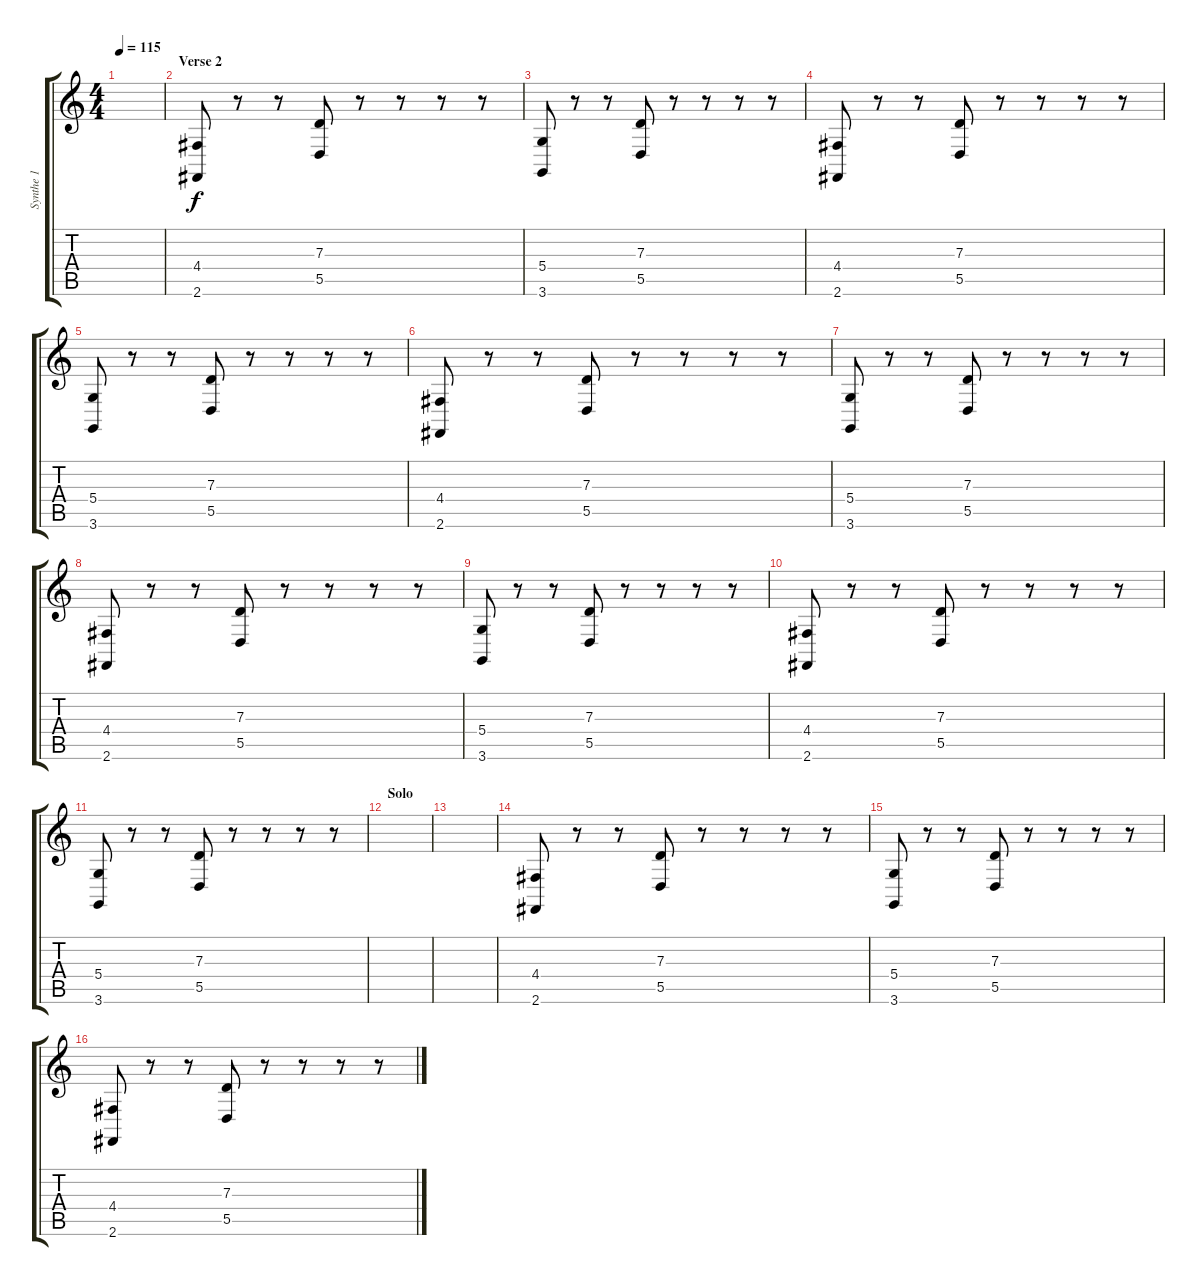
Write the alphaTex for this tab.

\track ("Synthe 1" "Synthe 1") {instrument trumpet}
\staff {score tabs}
\tuning (E4 B3 G3 D3 A2 E2) {hide}
\ts (4 4)
\tempo 115
\clef g2
\ks c
|
\section ("" "Verse 2")
(4.4 2.6).8 r.8 r.8 (7.3 5.5).8 r.8 r.8 r.8 r.8 |
(5.4 3.6).8 r.8 r.8 (7.3 5.5).8 r.8 r.8 r.8 r.8 |
(4.4 2.6).8 r.8 r.8 (7.3 5.5).8 r.8 r.8 r.8 r.8 |
(5.4 3.6).8 r.8 r.8 (7.3 5.5).8 r.8 r.8 r.8 r.8 |
(4.4 2.6).8 r.8 r.8 (7.3 5.5).8 r.8 r.8 r.8 r.8 |
(5.4 3.6).8 r.8 r.8 (7.3 5.5).8 r.8 r.8 r.8 r.8 |
(4.4 2.6).8 r.8 r.8 (7.3 5.5).8 r.8 r.8 r.8 r.8 |
(5.4 3.6).8 r.8 r.8 (7.3 5.5).8 r.8 r.8 r.8 r.8 |
(4.4 2.6).8 r.8 r.8 (7.3 5.5).8 r.8 r.8 r.8 r.8 |
(5.4 3.6).8 r.8 r.8 (7.3 5.5).8 r.8 r.8 r.8 r.8 |
\section ("" "Solo")
|
|
\section ("" "")
(4.4 2.6).8 r.8 r.8 (7.3 5.5).8 r.8 r.8 r.8 r.8 |
(5.4 3.6).8 r.8 r.8 (7.3 5.5).8 r.8 r.8 r.8 r.8 |
(4.4 2.6).8 r.8 r.8 (7.3 5.5).8 r.8 r.8 r.8 r.8
